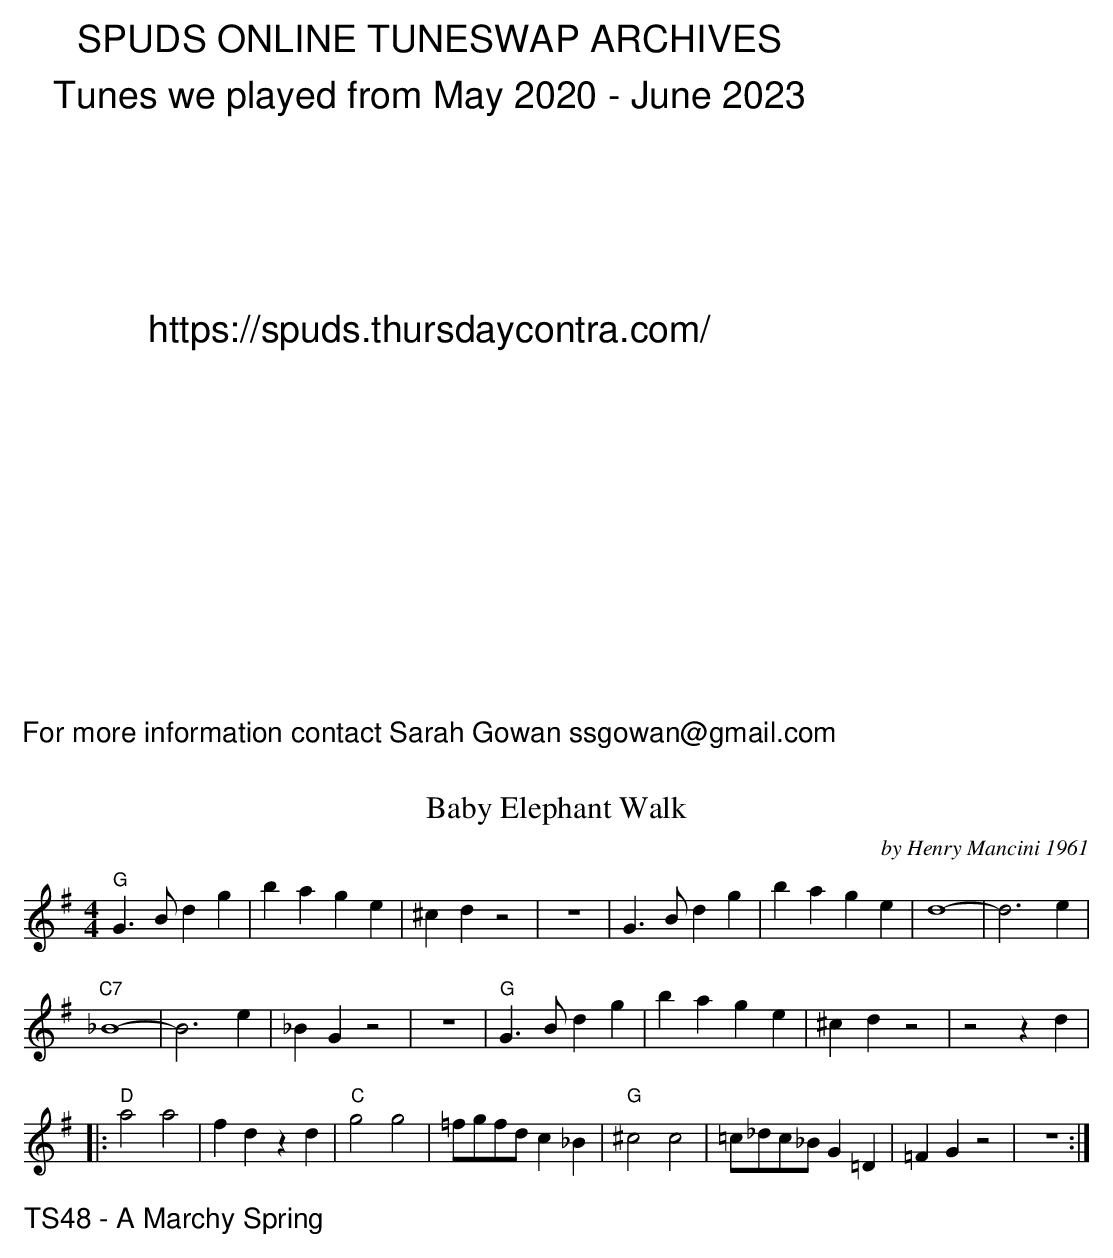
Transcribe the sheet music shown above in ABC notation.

X:1
T:Baby Elephant Walk
C:by Henry Mancini 1961
M:4/4
L:1/4
K:Gmaj
"G"G>B dg|bage|^cdz2|z4|G>B dg|bage|d4-|d3e|
"C7"_B4-|B3e|_BGz2|z4|"G"G>B dg|bage|^cdz2|z2zd|
|:"D"a2a2|fd zd|"C"g2g2|=f/2g/2f/2d/2 c_B|"G"^c2c2|=c/2_d/2c/2_B/2 G=D|=FGz2|z4:|
